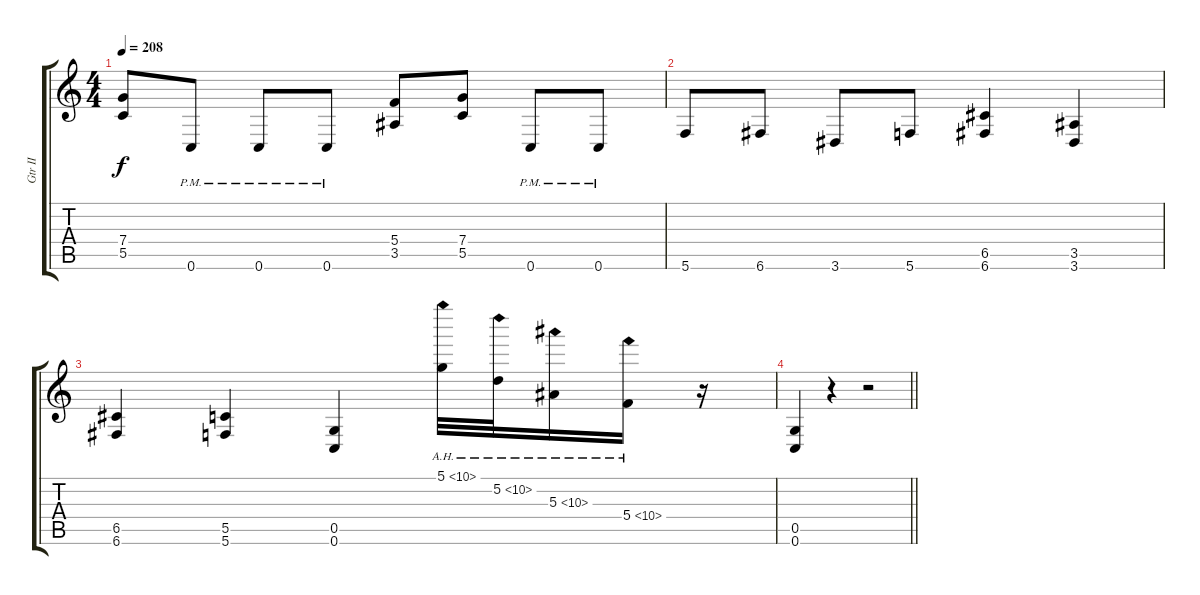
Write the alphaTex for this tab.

\track ("Gtr II" "Gtr II") {instrument distortionguitar}
\staff {score tabs}
\tuning (D4 A3 F3 C3 G2 C2) {hide}
\ts (4 4)
\tempo 208
\clef g2
\ks c
(7.4 5.5).8{dy f} 0.6{pm}.8 0.6{pm}.8 0.6{pm}.8 (5.4 3.5).8 (7.4 5.5).8 0.6{pm}.8 0.6{pm}.8 |
5.6.8 6.6.8 3.6.8 5.6.8 (6.5 6.6).4 (3.5 3.6).4 |
(6.5 6.6).4 (5.5 5.6).4 (0.5 0.6).4 5.1{ah 5}.32 5.2{ah 5}.32 5.3{ah 5}.16 5.4{ah 5}.16 r.16 |
\barLineRight lightlight
(0.5 0.6).4 r.4 r.2
